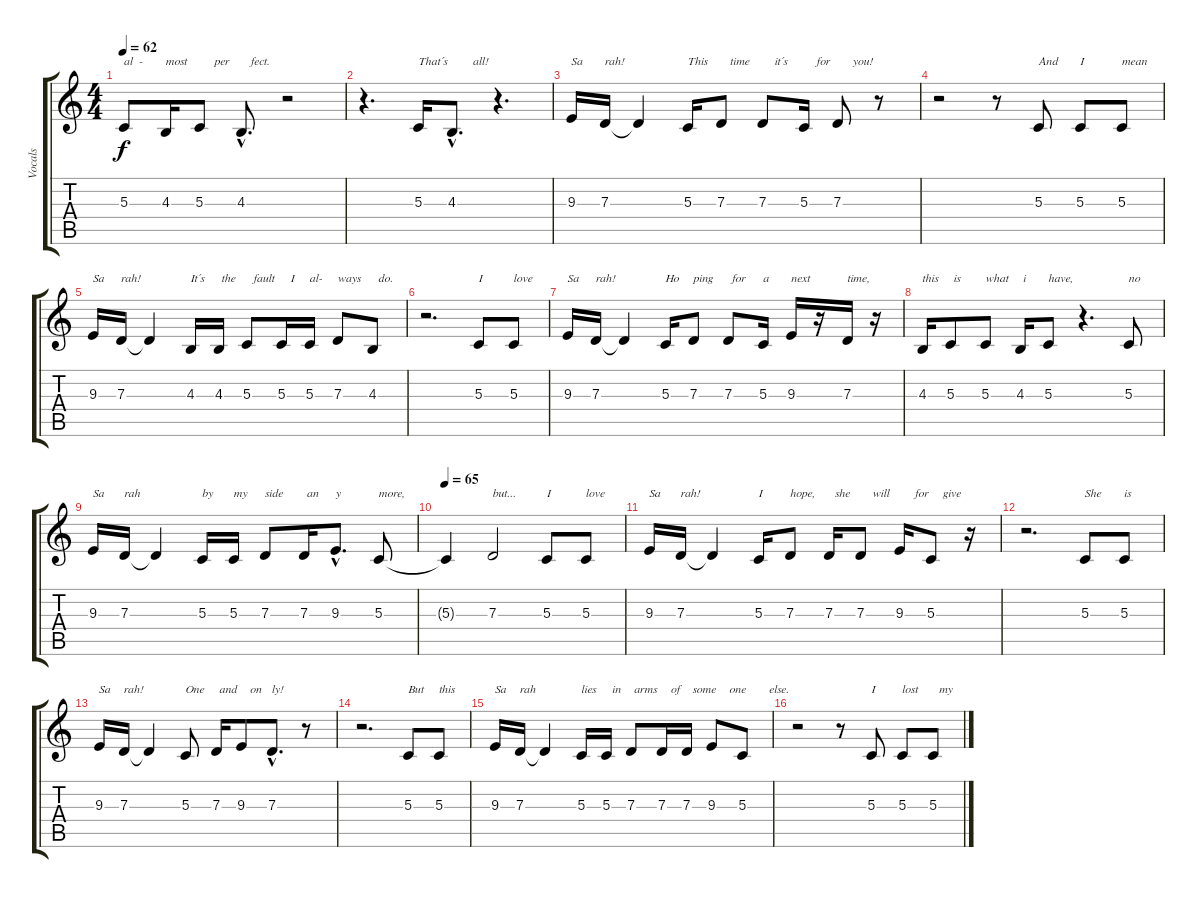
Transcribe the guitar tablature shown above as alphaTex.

\track ("Vocals" "Vocals") {instrument lead6voice}
\staff {score tabs}
\tuning (E4 B3 G3 D3 A2 D2) {hide}
\ts (4 4)
\tempo 62
\clef g2
\ks c
5.3.8{txt "al  -" dy f} 4.3.16{txt "most"} 5.3.8{txt "     per"} 4.3{hac}.8{d txt "   fect."} r.2 |
r.4{d} 5.3.16{txt "That´s"} 4.3{hac}.8{d txt "       all!"} r.4{d} |
9.3.16{txt "Sa"} 7.3.16{txt "rah!"} 7.3{t}.4 5.3.16{txt "This"} 7.3.8{txt "   time"} 7.3.8{txt "    it´s"} 5.3.16{txt "    for"} 7.3.8{txt "     you!"} r.8 |
r.2 r.8 5.3.8{txt "And"} 5.3.8{txt "I"} 5.3.8{txt "mean"} |
9.3.16{txt "Sa"} 7.3.16{txt "rah!"} 7.3{t}.4 4.3.16{txt "It´s"} 4.3.16{txt " the"} 5.3.8{txt "  fault"} 5.3.16{txt "   I"} 5.3.16{txt "al-"} 7.3.8{txt "ways"} 4.3.8{txt "  do."} |
r.2{d} 5.3.8{txt "I"} 5.3.8{txt "love"} |
9.3.16{txt "Sa"} 7.3.16{txt "rah!"} 7.3{t}.4 5.3.16{txt "Ho"} 7.3.8{txt "ping"} 7.3.8{txt " for"} 5.3.16{txt "a"} 9.3.16{txt "next"} r.16 7.3.16{txt "time,"} r.16 |
4.3.16{txt "this"} 5.3.8{txt " is"} 5.3.8{txt "what"} 4.3.16{txt " i"} 5.3.8{txt "have,"} r.4{d} 5.3.8{txt "no"} |
9.3.16{txt "Sa"} 7.3.16{txt "rah"} 7.3{t}.4 5.3.16{txt "by"} 5.3.16{txt "my"} 7.3.8{txt "side"} 7.3.16{txt " an"} 9.3{hac}.8{d txt "y"} 5.3.8{txt "more,"} |
\tempo 65
5.3{t}.4 7.3.2{txt "but..."} 5.3.8{txt "I"} 5.3.8{txt "love"} |
9.3.16{txt "Sa"} 7.3.16{txt "rah!"} 7.3{t}.4 5.3.16{txt "I"} 7.3.8{txt "hope,"} 7.3.16{txt "  she"} 7.3.8{txt "    will"} 9.3.16{txt "     for"} 5.3.8{txt "    give"} r.16 |
r.2{d} 5.3.8{txt "She"} 5.3.8{txt "is"} |
9.3.16{txt "Sa"} 7.3.16{txt "rah!"} 7.3{t}.4 5.3.8{txt "One"} 7.3.16{txt " and"} 9.3.8{txt "   on"} 7.3{hac}.8{d txt "ly!"} r.8 |
r.2{d} 5.3.8{txt "But"} 5.3.8{txt "this"} |
9.3.16{txt "Sa"} 7.3.16{txt "rah"} 7.3{t}.4 5.3.16{txt "lies"} 5.3.16{txt "  in"} 7.3.8{txt " arms"} 7.3.16{txt "   of"} 7.3.16{txt "  some"} 9.3.8{txt "      one"} 5.3.8{txt "         else."} |
r.2 r.8 5.3.8{txt "I"} 5.3.8{txt "lost"} 5.3.8{txt "  my"}
